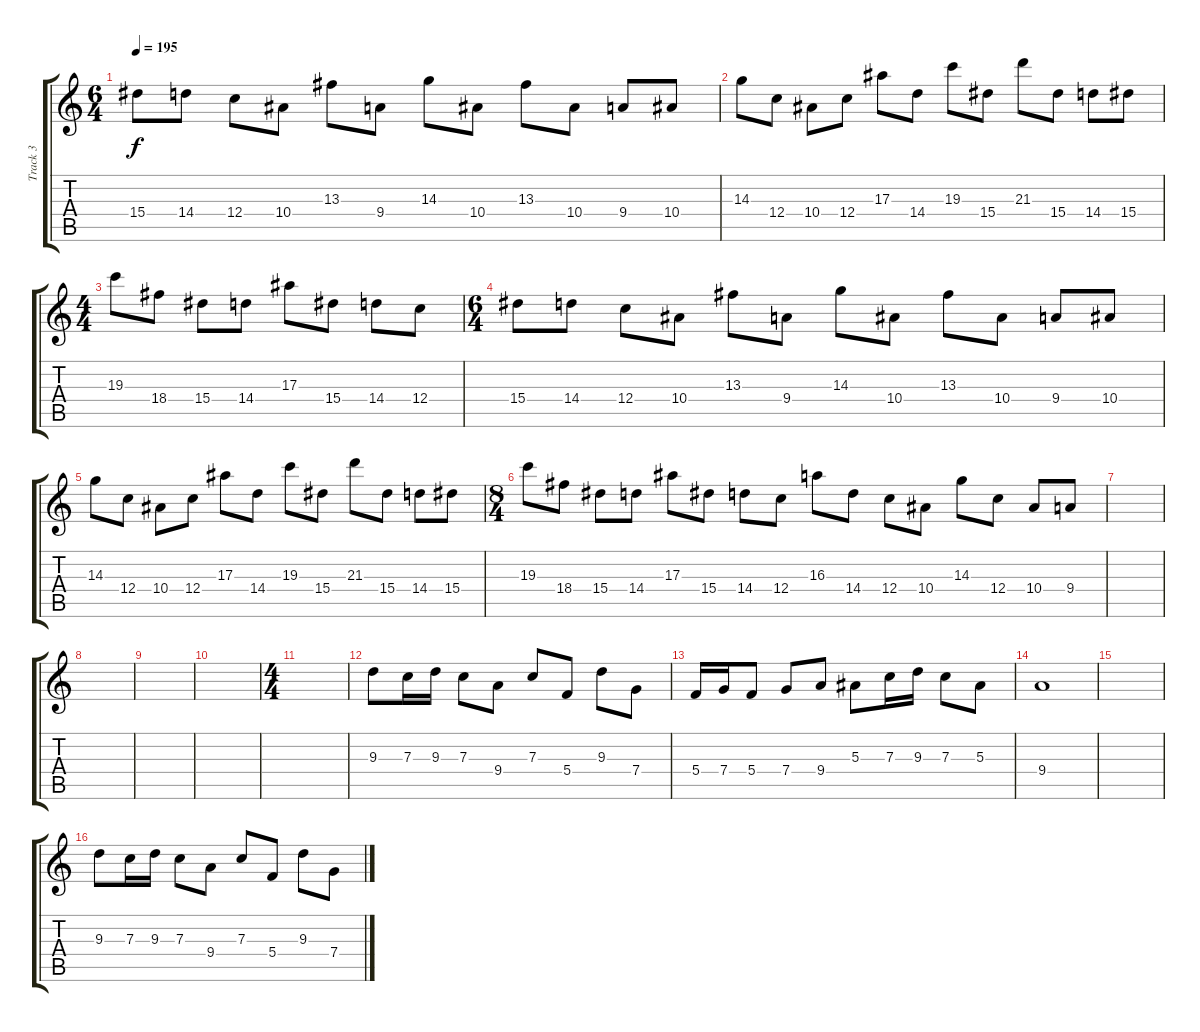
\track ("Track 3" "Track 3") {instrument distortionguitar}
\staff {score tabs}
\tuning (D4 A3 F3 C3 G2 C2) {hide}
\ts (6 4)
\tempo 195
\clef g2
\ks c
15.4.8{dy f} 14.4.8 12.4.8 10.4.8 13.3.8 9.4.8 14.3.8 10.4.8 13.3.8 10.4.8 9.4.8 10.4.8 |
14.3.8 12.4.8 10.4.8 12.4.8 17.3.8 14.4.8 19.3.8 15.4.8 21.3.8 15.4.8 14.4.8 15.4.8 |
\ts (4 4)
19.3.8 18.4.8 15.4.8 14.4.8 17.3.8 15.4.8 14.4.8 12.4.8 |
\ts (6 4)
15.4.8 14.4.8 12.4.8 10.4.8 13.3.8 9.4.8 14.3.8 10.4.8 13.3.8 10.4.8 9.4.8 10.4.8 |
14.3.8 12.4.8 10.4.8 12.4.8 17.3.8 14.4.8 19.3.8 15.4.8 21.3.8 15.4.8 14.4.8 15.4.8 |
\ts (8 4)
19.3.8 18.4.8 15.4.8 14.4.8 17.3.8 15.4.8 14.4.8 12.4.8 16.3.8 14.4.8 12.4.8 10.4.8 14.3.8 12.4.8 10.4.8 9.4.8 |
|
|
|
|
\ts (4 4)
|
9.3.8 7.3.16 9.3.16 7.3.8 9.4.8 7.3.8 5.4.8 9.3.8 7.4.8 |
5.4.16 7.4.16 5.4.8 7.4.8 9.4.8 5.3.8 7.3.16 9.3.16 7.3.8 5.3.8 |
9.4.1 |
|
9.3.8 7.3.16 9.3.16 7.3.8 9.4.8 7.3.8 5.4.8 9.3.8 7.4.8
